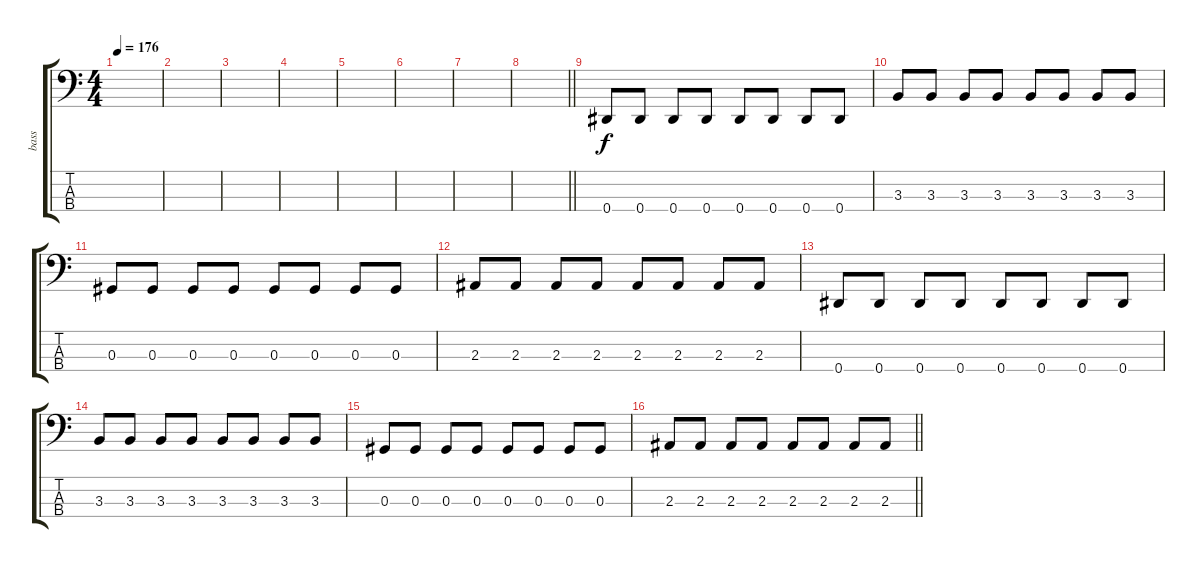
\track ("bass" "bass") {instrument electricbassfinger}
\staff {score tabs}
\tuning (Gb2 Db2 Ab1 Eb1) {hide}
\ts (4 4)
\tempo 176
\clef f4
\ks c
|
|
|
|
|
|
|
\barLineRight lightlight
|
0.4.8 0.4.8 0.4.8 0.4.8 0.4.8 0.4.8 0.4.8 0.4.8 |
3.3.8 3.3.8 3.3.8 3.3.8 3.3.8 3.3.8 3.3.8 3.3.8 |
0.3.8 0.3.8 0.3.8 0.3.8 0.3.8 0.3.8 0.3.8 0.3.8 |
2.3.8 2.3.8 2.3.8 2.3.8 2.3.8 2.3.8 2.3.8 2.3.8 |
0.4.8 0.4.8 0.4.8 0.4.8 0.4.8 0.4.8 0.4.8 0.4.8 |
3.3.8 3.3.8 3.3.8 3.3.8 3.3.8 3.3.8 3.3.8 3.3.8 |
0.3.8 0.3.8 0.3.8 0.3.8 0.3.8 0.3.8 0.3.8 0.3.8 |
\barLineRight lightlight
2.3.8 2.3.8 2.3.8 2.3.8 2.3.8 2.3.8 2.3.8 2.3.8
